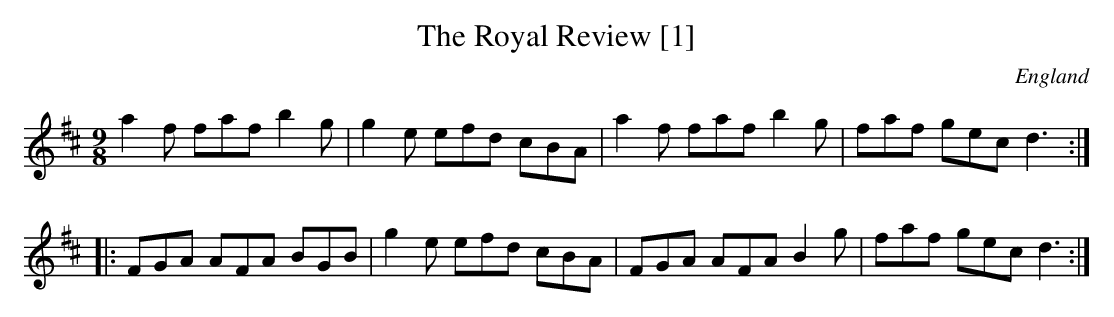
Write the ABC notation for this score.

X:1
T:Royal Review [1], The
O:England
M:9/8
K:D
a2f faf b2g | g2e efd cBA | \
a2f faf b2g | faf gec d3 :|*
|:FGA AFA BGB | g2e efd cBA |\
FGA AFA B2g | faf gec d3 :|**
